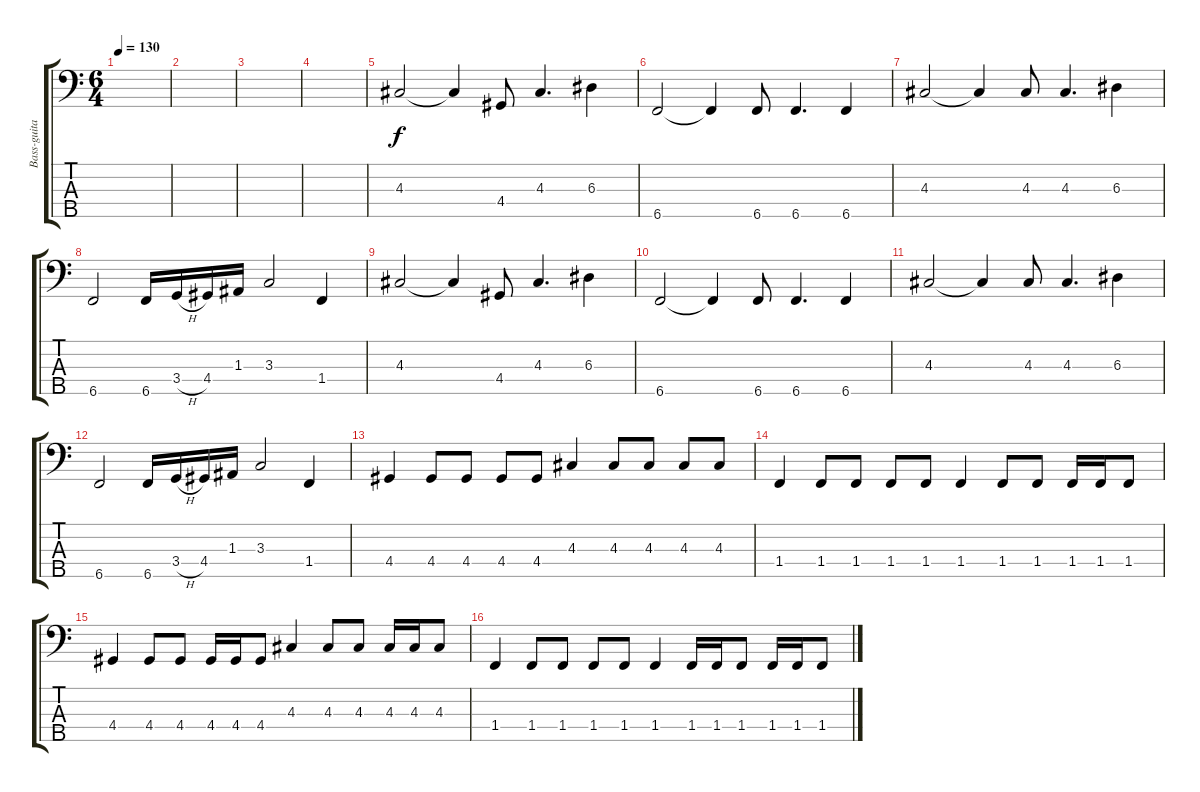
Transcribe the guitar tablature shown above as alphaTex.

\track ("Bass-guitar - Vortex" "Bass-guita") {instrument electricbassfinger}
\staff {score tabs}
\tuning (G2 D2 A1 E1 B0) {hide}
\ts (6 4)
\tempo 130
\clef f4
\ks c
|
|
|
|
4.3.2 4.3{t}.4 4.4.8 4.3.4{d} 6.3.4 |
6.5.2 6.5{t}.4 6.5.8 6.5.4{d} 6.5.4 |
4.3.2 4.3{t}.4 4.3.8 4.3.4{d} 6.3.4 |
6.5.2 6.5.16 3.4{h}.16 4.4.16 1.3.16 3.3.2 1.4.4 |
4.3.2 4.3{t}.4 4.4.8 4.3.4{d} 6.3.4 |
6.5.2 6.5{t}.4 6.5.8 6.5.4{d} 6.5.4 |
4.3.2 4.3{t}.4 4.3.8 4.3.4{d} 6.3.4 |
6.5.2 6.5.16 3.4{h}.16 4.4.16 1.3.16 3.3.2 1.4.4 |
4.4.4 4.4.8 4.4.8 4.4.8 4.4.8 4.3.4 4.3.8 4.3.8 4.3.8 4.3.8 |
1.4.4 1.4.8 1.4.8 1.4.8 1.4.8 1.4.4 1.4.8 1.4.8 1.4.16 1.4.16 1.4.8 |
4.4.4 4.4.8 4.4.8 4.4.16 4.4.16 4.4.8 4.3.4 4.3.8 4.3.8 4.3.16 4.3.16 4.3.8 |
1.4.4 1.4.8 1.4.8 1.4.8 1.4.8 1.4.4 1.4.16 1.4.16 1.4.8 1.4.16 1.4.16 1.4.8
